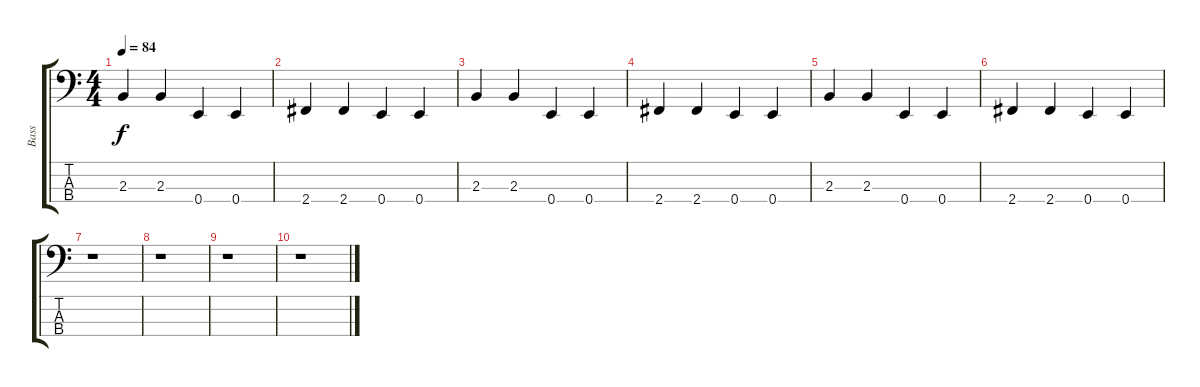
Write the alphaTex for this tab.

\track ("Bass" "Bass") {instrument electricbassfinger}
\staff {score tabs}
\tuning (G2 D2 A1 E1) {hide}
\ts (4 4)
\tempo 84
\clef f4
\ks c
2.3.4{dy f} 2.3.4 0.4.4 0.4.4 |
2.4.4 2.4.4 0.4.4 0.4.4 |
2.3.4 2.3.4 0.4.4 0.4.4 |
2.4.4 2.4.4 0.4.4 0.4.4 |
2.3.4 2.3.4 0.4.4 0.4.4 |
2.4.4 2.4.4 0.4.4 0.4.4 |
r.1 |
r.1 |
r.1 |
r.1
